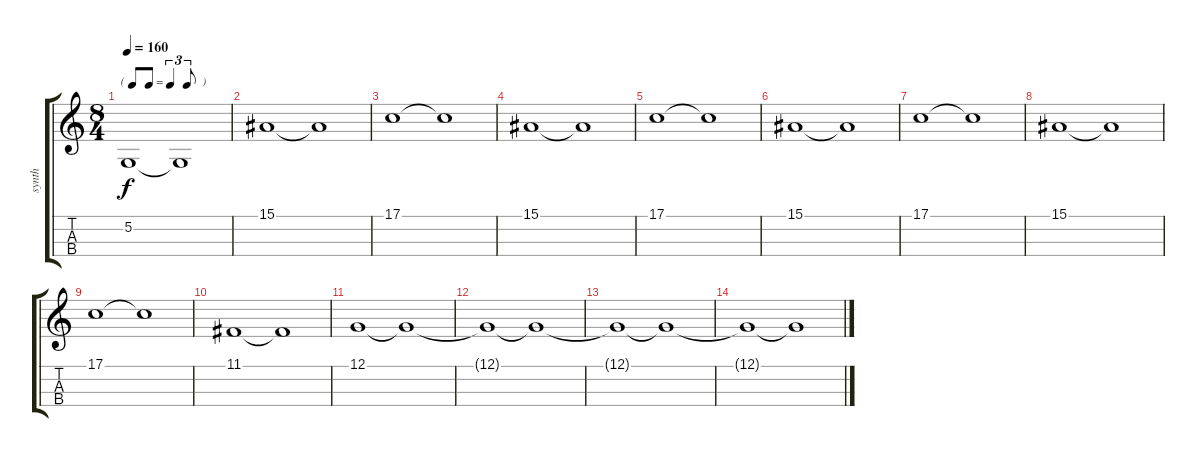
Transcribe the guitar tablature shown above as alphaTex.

\track ("synth" "synth") {instrument synthstrings1}
\staff {score tabs}
\tuning (G3 D3 A2 E2) {hide}
\ts (8 4)
\tf triplet8th
\tempo 160
\clef g2
\ks c
5.2.1{dy f} 5.2{t}.1 |
15.1.1 15.1{t}.1 |
17.1.1 17.1{t}.1 |
15.1.1 15.1{t}.1 |
17.1.1 17.1{t}.1 |
15.1.1 15.1{t}.1 |
17.1.1 17.1{t}.1 |
15.1.1 15.1{t}.1 |
17.1.1 17.1{t}.1 |
11.1.1 11.1{t}.1 |
12.1.1 12.1{t}.1 |
12.1{t}.1{volume 12} 12.1{t}.1 |
12.1{t}.1 12.1{t}.1 |
12.1{t}.1{volume 0} 12.1{t}.1
